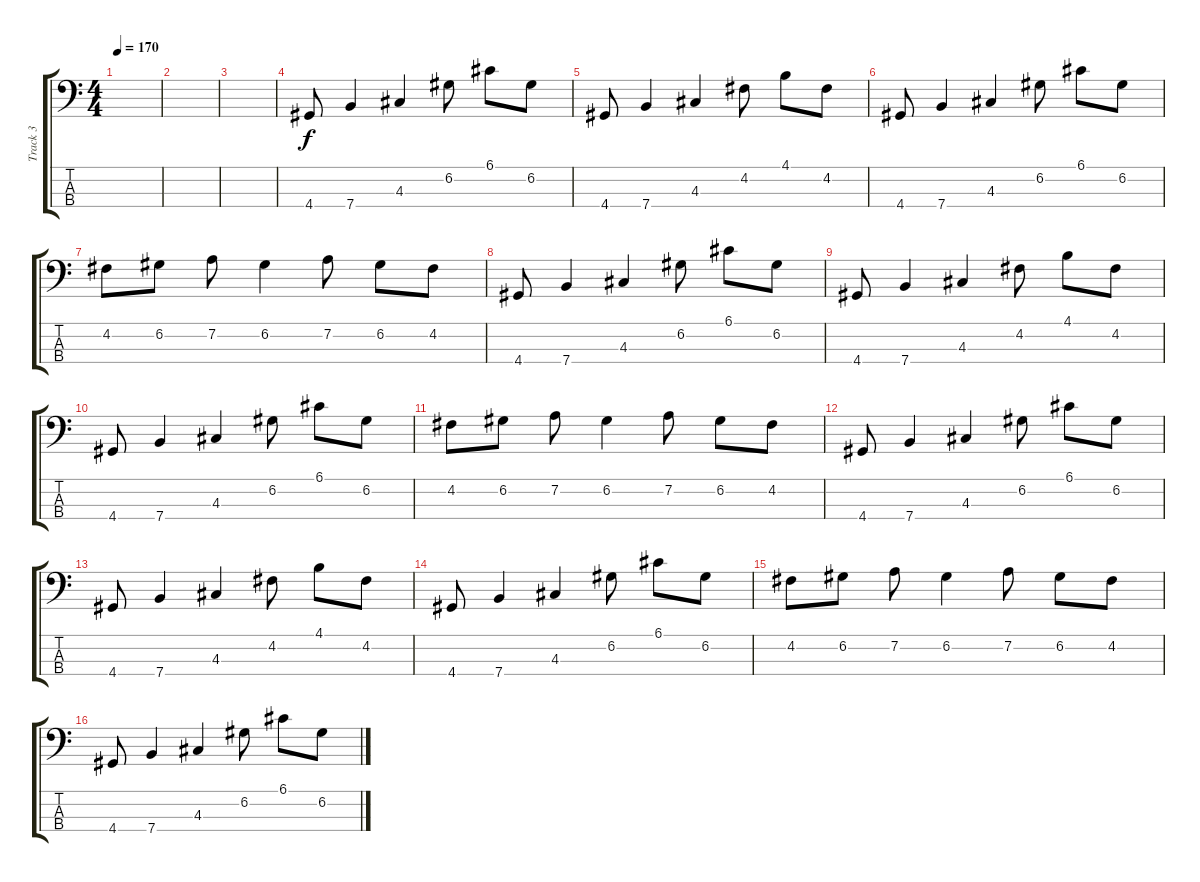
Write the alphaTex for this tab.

\track ("Track 3" "Track 3") {instrument electricbassfinger}
\staff {score tabs}
\tuning (G2 D2 A1 E1) {hide}
\ts (4 4)
\tempo 170
\clef f4
\ks c
|
|
|
4.4.8 7.4.4 4.3.4 6.2.8 6.1.8 6.2.8 |
4.4.8 7.4.4 4.3.4 4.2.8 4.1.8 4.2.8 |
4.4.8 7.4.4 4.3.4 6.2.8 6.1.8 6.2.8 |
4.2.8 6.2.8 7.2.8 6.2.4 7.2.8 6.2.8 4.2.8 |
4.4.8 7.4.4 4.3.4 6.2.8 6.1.8 6.2.8 |
4.4.8 7.4.4 4.3.4 4.2.8 4.1.8 4.2.8 |
4.4.8 7.4.4 4.3.4 6.2.8 6.1.8 6.2.8 |
4.2.8 6.2.8 7.2.8 6.2.4 7.2.8 6.2.8 4.2.8 |
4.4.8 7.4.4 4.3.4 6.2.8 6.1.8 6.2.8 |
4.4.8 7.4.4 4.3.4 4.2.8 4.1.8 4.2.8 |
4.4.8 7.4.4 4.3.4 6.2.8 6.1.8 6.2.8 |
4.2.8 6.2.8 7.2.8 6.2.4 7.2.8 6.2.8 4.2.8 |
4.4.8 7.4.4 4.3.4 6.2.8 6.1.8 6.2.8
